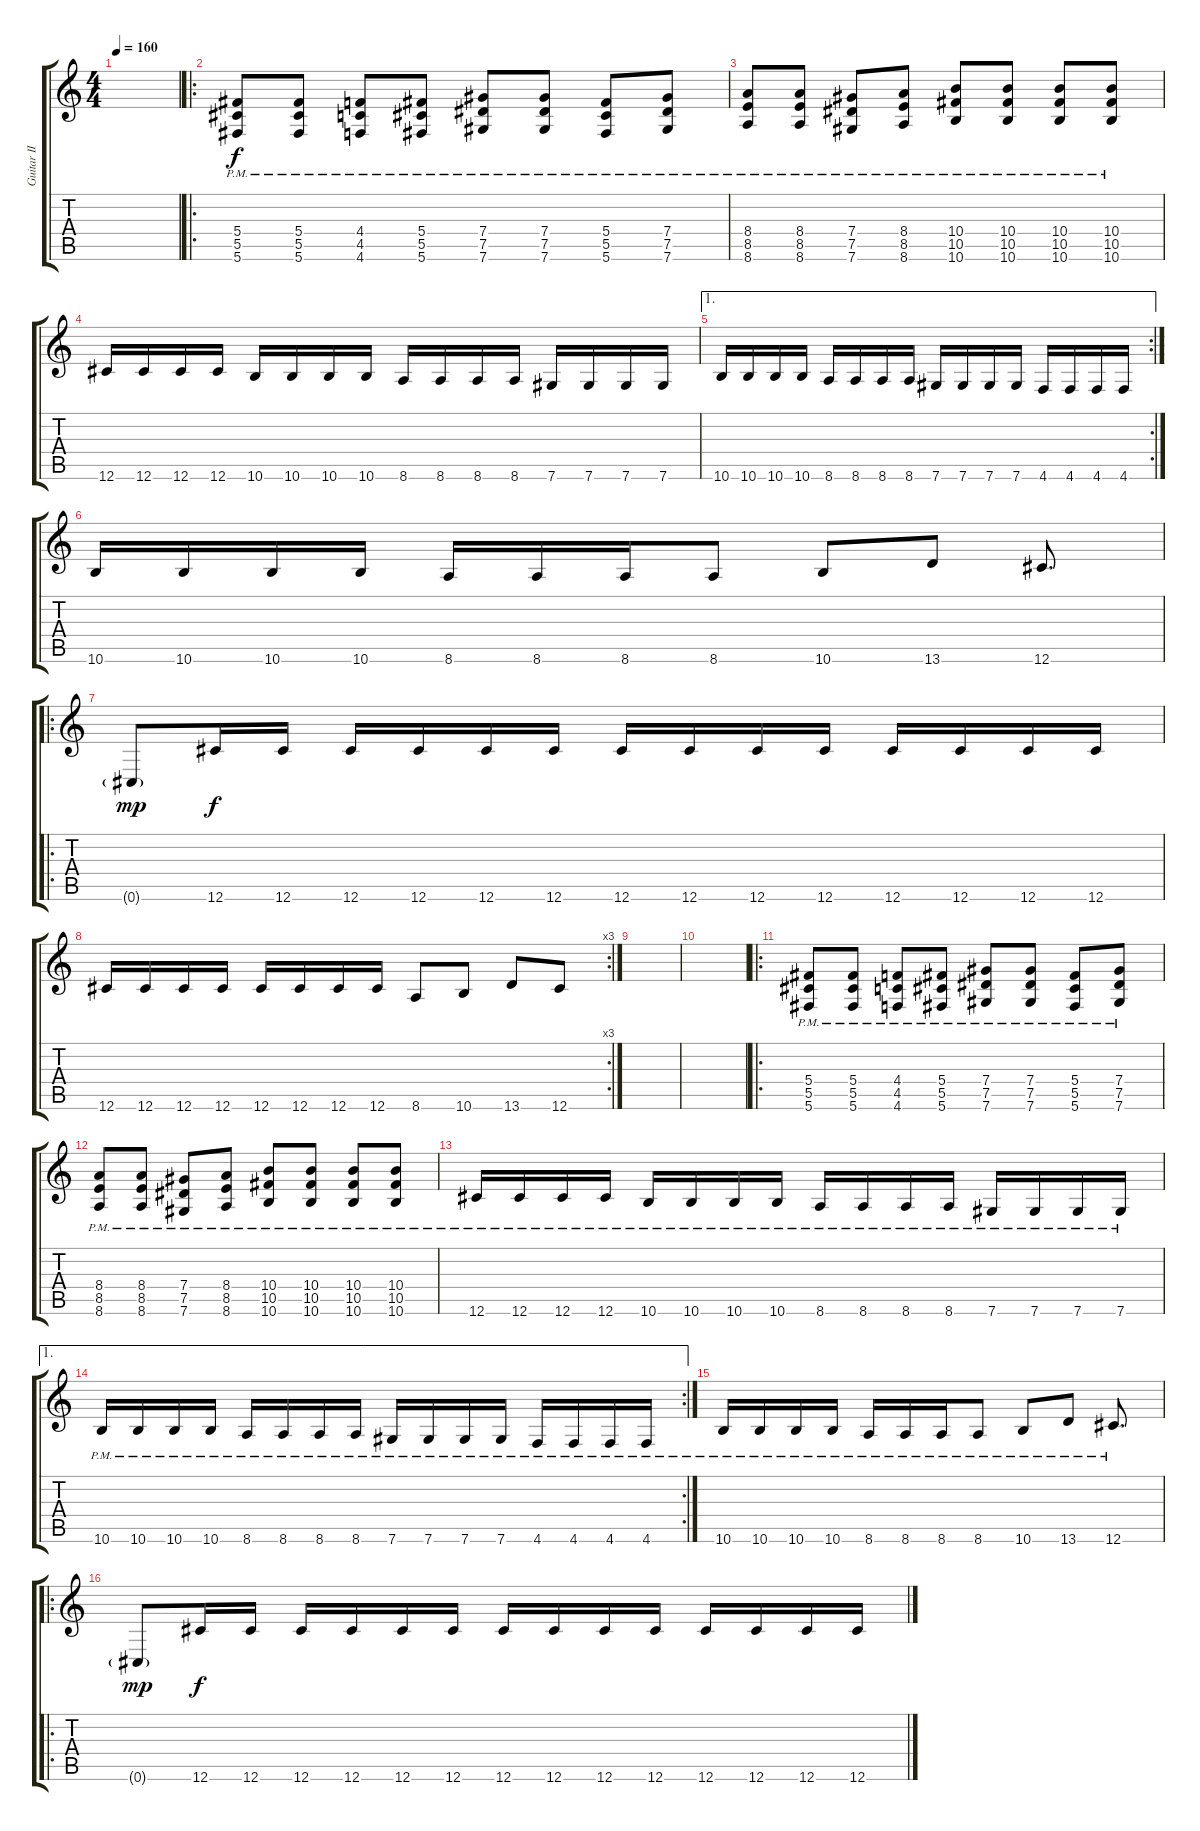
\track ("Guitar II" "Guitar II") {instrument distortionguitar}
\staff {score tabs}
\tuning (Eb4 Bb3 Gb3 Db3 Ab2 Db2) {hide}
\ts (4 4)
\tempo 160
\clef g2
\ks c
|
\ro
(5.4{pm} 5.5{pm} 5.6{pm}).8 (5.4{pm} 5.5{pm} 5.6{pm}).8 (4.4{pm} 4.5{pm} 4.6{pm}).8 (5.4{pm} 5.5{pm} 5.6{pm}).8 (7.4{pm} 7.5{pm} 7.6{pm}).8 (7.4{pm} 7.5{pm} 7.6{pm}).8 (5.4{pm} 5.5{pm} 5.6{pm}).8 (7.4{pm} 7.5{pm} 7.6{pm}).8 |
(8.4{pm} 8.5{pm} 8.6{pm}).8 (8.4{pm} 8.5{pm} 8.6{pm}).8 (7.4{pm} 7.5{pm} 7.6{pm}).8 (8.4{pm} 8.5{pm} 8.6{pm}).8 (10.4{pm} 10.5{pm} 10.6{pm}).8 (10.4{pm} 10.5{pm} 10.6{pm}).8 (10.4{pm} 10.5{pm} 10.6{pm}).8 (10.4{pm} 10.5{pm} 10.6{pm}).8 |
12.6.16 12.6.16 12.6.16 12.6.16 10.6.16 10.6.16 10.6.16 10.6.16 8.6.16 8.6.16 8.6.16 8.6.16 7.6.16 7.6.16 7.6.16 7.6.16 |
\ae 1
\rc 2
10.6.16 10.6.16 10.6.16 10.6.16 8.6.16 8.6.16 8.6.16 8.6.16 7.6.16 7.6.16 7.6.16 7.6.16 4.6.16 4.6.16 4.6.16 4.6.16 |
10.6.16 10.6.16 10.6.16 10.6.16 8.6.16 8.6.16 8.6.16 8.6.8 10.6.8 13.6.8 12.6.8{d} |
\ro
0.6{g}.8{dy mp} 12.6.16{dy f} 12.6.16 12.6.16 12.6.16 12.6.16 12.6.16 12.6.16 12.6.16 12.6.16 12.6.16 12.6.16 12.6.16 12.6.16 12.6.16 |
\rc 3
12.6.16 12.6.16 12.6.16 12.6.16 12.6.16 12.6.16 12.6.16 12.6.16 8.6.8 10.6.8 13.6.8 12.6.8 |
|
|
\ro
(5.4{pm} 5.5{pm} 5.6{pm}).8 (5.4{pm} 5.5{pm} 5.6{pm}).8 (4.4{pm} 4.5{pm} 4.6{pm}).8 (5.4{pm} 5.5{pm} 5.6{pm}).8 (7.4{pm} 7.5{pm} 7.6{pm}).8 (7.4{pm} 7.5{pm} 7.6{pm}).8 (5.4{pm} 5.5{pm} 5.6{pm}).8 (7.4{pm} 7.5{pm} 7.6{pm}).8 |
(8.4{pm} 8.5{pm} 8.6{pm}).8 (8.4{pm} 8.5{pm} 8.6{pm}).8 (7.4{pm} 7.5{pm} 7.6{pm}).8 (8.4{pm} 8.5{pm} 8.6{pm}).8 (10.4{pm} 10.5{pm} 10.6{pm}).8 (10.4{pm} 10.5{pm} 10.6{pm}).8 (10.4{pm} 10.5{pm} 10.6{pm}).8 (10.4{pm} 10.5{pm} 10.6{pm}).8 |
12.6{pm}.16 12.6{pm}.16 12.6{pm}.16 12.6{pm}.16 10.6{pm}.16 10.6{pm}.16 10.6{pm}.16 10.6{pm}.16 8.6{pm}.16 8.6{pm}.16 8.6{pm}.16 8.6{pm}.16 7.6{pm}.16 7.6{pm}.16 7.6{pm}.16 7.6{pm}.16 |
\ae 1
\rc 2
10.6{pm}.16 10.6{pm}.16 10.6{pm}.16 10.6{pm}.16 8.6{pm}.16 8.6{pm}.16 8.6{pm}.16 8.6{pm}.16 7.6{pm}.16 7.6{pm}.16 7.6{pm}.16 7.6{pm}.16 4.6{pm}.16 4.6{pm}.16 4.6{pm}.16 4.6{pm}.16 |
10.6{pm}.16 10.6{pm}.16 10.6{pm}.16 10.6{pm}.16 8.6{pm}.16 8.6{pm}.16 8.6{pm}.16 8.6{pm}.8 10.6{pm}.8 13.6{pm}.8 12.6{pm}.8{d} |
\ro
0.6{g}.8{dy mp} 12.6.16{dy f} 12.6.16 12.6.16 12.6.16 12.6.16 12.6.16 12.6.16 12.6.16 12.6.16 12.6.16 12.6.16 12.6.16 12.6.16 12.6.16
